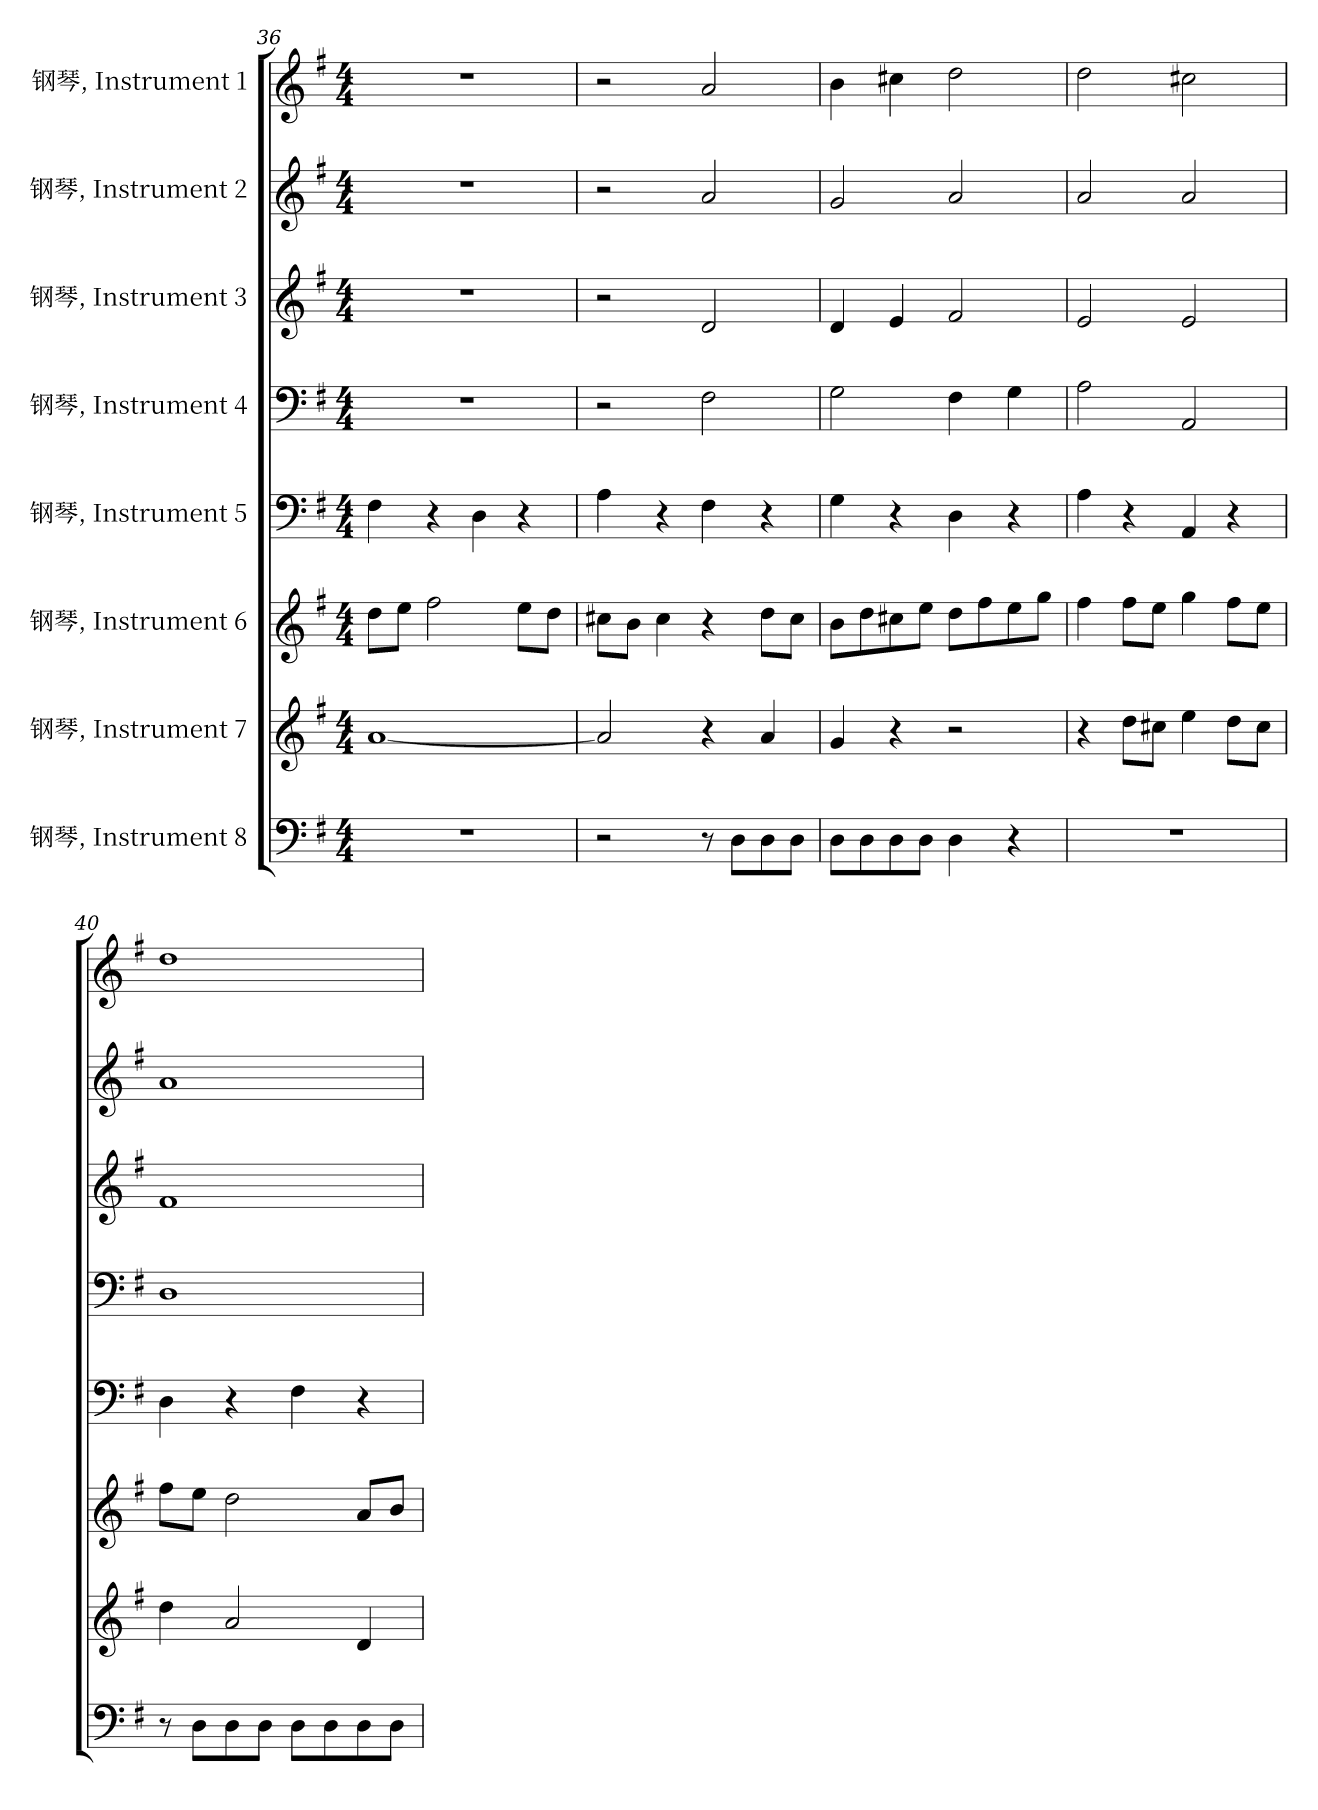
**kern	**kern	**kern	**kern	**kern	**kern	**kern	**kern
*part8	*part7	*part6	*part5	*part4	*part3	*part2	*part1
*staff8	*staff7	*staff6	*staff5	*staff4	*staff3	*staff2	*staff1
*I"钢琴, Instrument 8	*I"钢琴, Instrument 7	*I"钢琴, Instrument 6	*I"钢琴, Instrument 5	*I"钢琴, Instrument 4	*I"钢琴, Instrument 3	*I"钢琴, Instrument 2	*I"钢琴, Instrument 1
*clefF4	*clefG2	*clefG2	*clefF4	*clefF4	*clefG2	*clefG2	*clefG2
*k[f#]	*k[f#]	*k[f#]	*k[f#]	*k[f#]	*k[f#]	*k[f#]	*k[f#]
*M4/4	*M4/4	*M4/4	*M4/4	*M4/4	*M4/4	*M4/4	*M4/4
=36	=36	=36	=36	=36	=36	=36	=36
1r	[1a	8dd\L	4F#\	1r	1r	1r	1r
.	.	8ee\J	.	.	.	.	.
.	.	2ff#\	4r	.	.	.	.
.	.	.	4D\	.	.	.	.
.	.	8ee\L	4r	.	.	.	.
.	.	8dd\J	.	.	.	.	.
=37	=37	=37	=37	=37	=37	=37	=37
2r	2a/]	8cc#X\L	4A\	2r	2r	2r	2r
.	.	8b\J	.	.	.	.	.
.	.	4cc#\	4r	.	.	.	.
8r	4r	4r	4F#\	2F#\	2d/	2a/	2a/
8D\L	.	.	.	.	.	.	.
8D\	4a/	8dd\L	4r	.	.	.	.
8D\J	.	8cc#\J	.	.	.	.	.
=38	=38	=38	=38	=38	=38	=38	=38
8D\L	4g/	8b\L	4G\	2G\	4d/	2g/	4b\
8D\	.	8dd\	.	.	.	.	.
8D\	4r	8cc#X\	4r	.	4e/	.	4cc#X\
8D\J	.	8ee\J	.	.	.	.	.
4D\	2r	8dd\L	4D\	4F#\	2f#/	2a/	2dd\
.	.	8ff#\	.	.	.	.	.
4r	.	8ee\	4r	4G\	.	.	.
.	.	8gg\J	.	.	.	.	.
=39	=39	=39	=39	=39	=39	=39	=39
1r	4r	4ff#\	4A\	2A\	2e/	2a/	2dd\
.	8dd\L	8ff#\L	4r	.	.	.	.
.	8cc#X\J	8ee\J	.	.	.	.	.
.	4ee\	4gg\	4AA/	2AA/	2e/	2a/	2cc#X\
.	8dd\L	8ff#\L	4r	.	.	.	.
.	8cc#\J	8ee\J	.	.	.	.	.
!!LO:PB:g=z
=40	=40	=40	=40	=40	=40	=40	=40
8r	4dd\	8ff#\L	4D\	1D	1f#	1a	1dd
8D\L	.	8ee\J	.	.	.	.	.
8D\	2a/	2dd\	4r	.	.	.	.
8D\J	.	.	.	.	.	.	.
8D\L	.	.	4F#\	.	.	.	.
8D\	.	.	.	.	.	.	.
8D\	4d/	8a/L	4r	.	.	.	.
8D\J	.	8b/J	.	.	.	.	.
=	=	=	=	=	=	=	=
*-	*-	*-	*-	*-	*-	*-	*-
